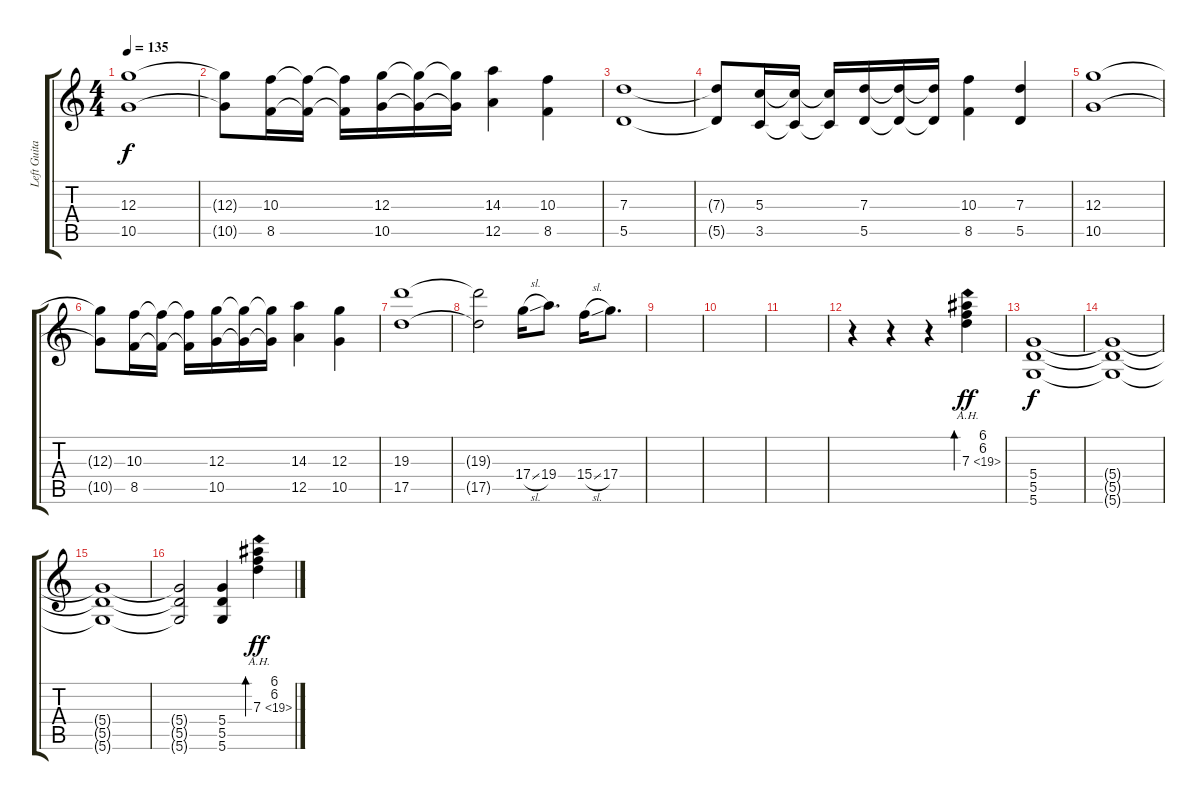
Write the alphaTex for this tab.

\track ("Left Guitar" "Left Guita") {instrument distortionguitar}
\staff {score tabs}
\tuning (E4 B3 G3 D3 A2 D2) {hide}
\ts (4 4)
\tempo 135
\clef g2
\ks c
(12.3 10.5).1{dy f} |
(12.3{t} 10.5{t}).8 (10.3 8.5).16 (10.3{t} 8.5{t}).16 (10.3{t} 8.5{t}).16 (12.3 10.5).16 (12.3{t} 10.5{t}).16 (12.3{t} 10.5{t}).16 (14.3 12.5).4 (10.3 8.5).4 |
(7.3 5.5).1 |
(7.3{t} 5.5{t}).8 (5.3 3.5).16 (5.3{t} 3.5{t}).16 (5.3{t} 3.5{t}).16 (7.3 5.5).16 (7.3{t} 5.5{t}).16 (7.3{t} 5.5{t}).16 (10.3 8.5).4 (7.3 5.5).4 |
(12.3 10.5).1 |
(12.3{t} 10.5{t}).8 (10.3 8.5).16 (10.3{t} 8.5{t}).16 (10.3{t} 8.5{t}).16 (12.3 10.5).16 (12.3{t} 10.5{t}).16 (12.3{t} 10.5{t}).16 (14.3 12.5).4 (12.3 10.5).4 |
(19.3 17.5).1 |
(19.3{t} 17.5{t}).2 17.4{sl}.16 19.4.8{d} 15.4{sl}.16 17.4.8{d} |
|
|
|
r.4 r.4 r.4 (6.1 6.2 7.3{ah 12}).4{bd 240 dy ff} |
(5.4 5.5 5.6).1{dy f} |
(5.4{t} 5.5{t} 5.6{t}).1 |
(5.4{t} 5.5{t} 5.6{t}).1 |
(5.4{t} 5.5{t} 5.6{t}).2 (5.4 5.5 5.6).4 (6.1 6.2 7.3{ah 12}).4{bd 240 dy ff}
